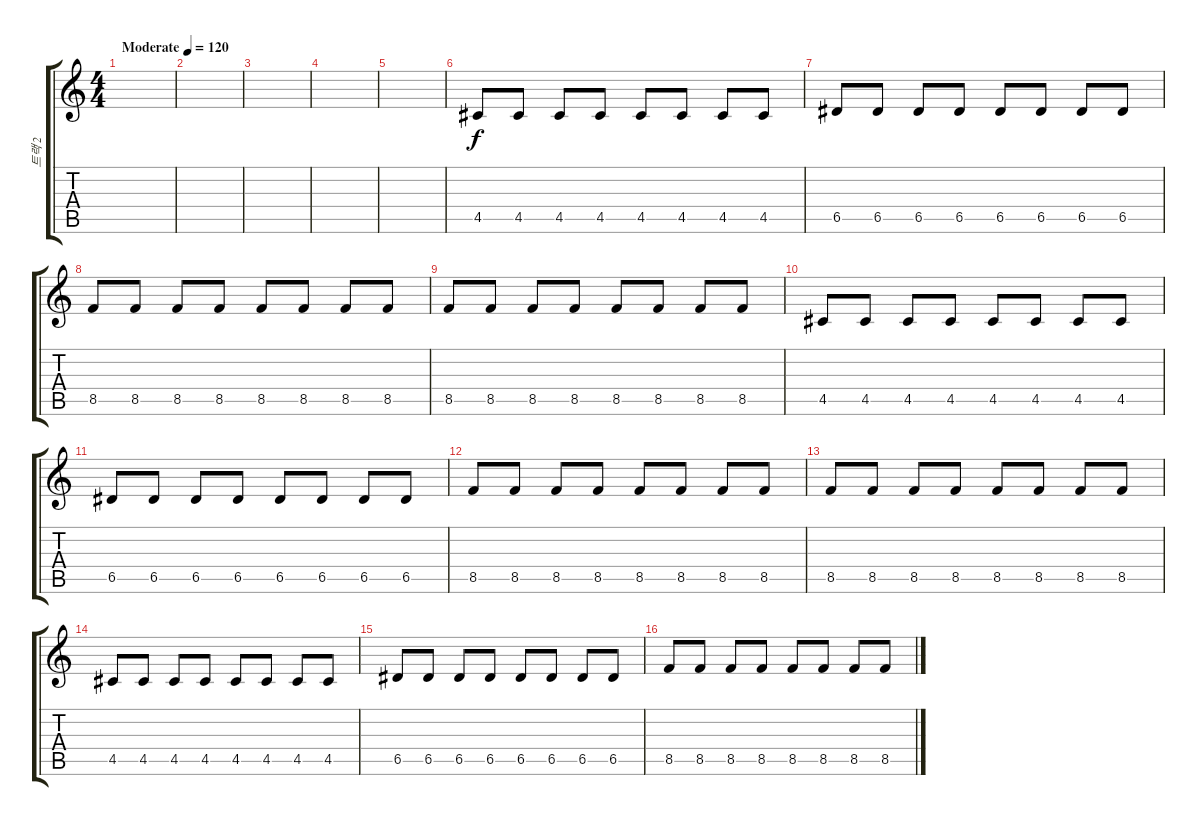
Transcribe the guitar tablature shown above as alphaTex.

\track ("트랙 2" "트랙 2") {instrument electricbassfinger}
\staff {score tabs}
\tuning (E4 B3 G3 D3 A2 E2) {hide}
\ts (4 4)
\tempo (120 "Moderate")
\clef g2
\ks c
|
|
|
|
|
4.5.8 4.5.8 4.5.8 4.5.8 4.5.8 4.5.8 4.5.8 4.5.8 |
6.5.8 6.5.8 6.5.8 6.5.8 6.5.8 6.5.8 6.5.8 6.5.8 |
8.5.8 8.5.8 8.5.8 8.5.8 8.5.8 8.5.8 8.5.8 8.5.8 |
8.5.8 8.5.8 8.5.8 8.5.8 8.5.8 8.5.8 8.5.8 8.5.8 |
4.5.8 4.5.8 4.5.8 4.5.8 4.5.8 4.5.8 4.5.8 4.5.8 |
6.5.8 6.5.8 6.5.8 6.5.8 6.5.8 6.5.8 6.5.8 6.5.8 |
8.5.8 8.5.8 8.5.8 8.5.8 8.5.8 8.5.8 8.5.8 8.5.8 |
8.5.8 8.5.8 8.5.8 8.5.8 8.5.8 8.5.8 8.5.8 8.5.8 |
4.5.8 4.5.8 4.5.8 4.5.8 4.5.8 4.5.8 4.5.8 4.5.8 |
6.5.8 6.5.8 6.5.8 6.5.8 6.5.8 6.5.8 6.5.8 6.5.8 |
8.5.8 8.5.8 8.5.8 8.5.8 8.5.8 8.5.8 8.5.8 8.5.8
